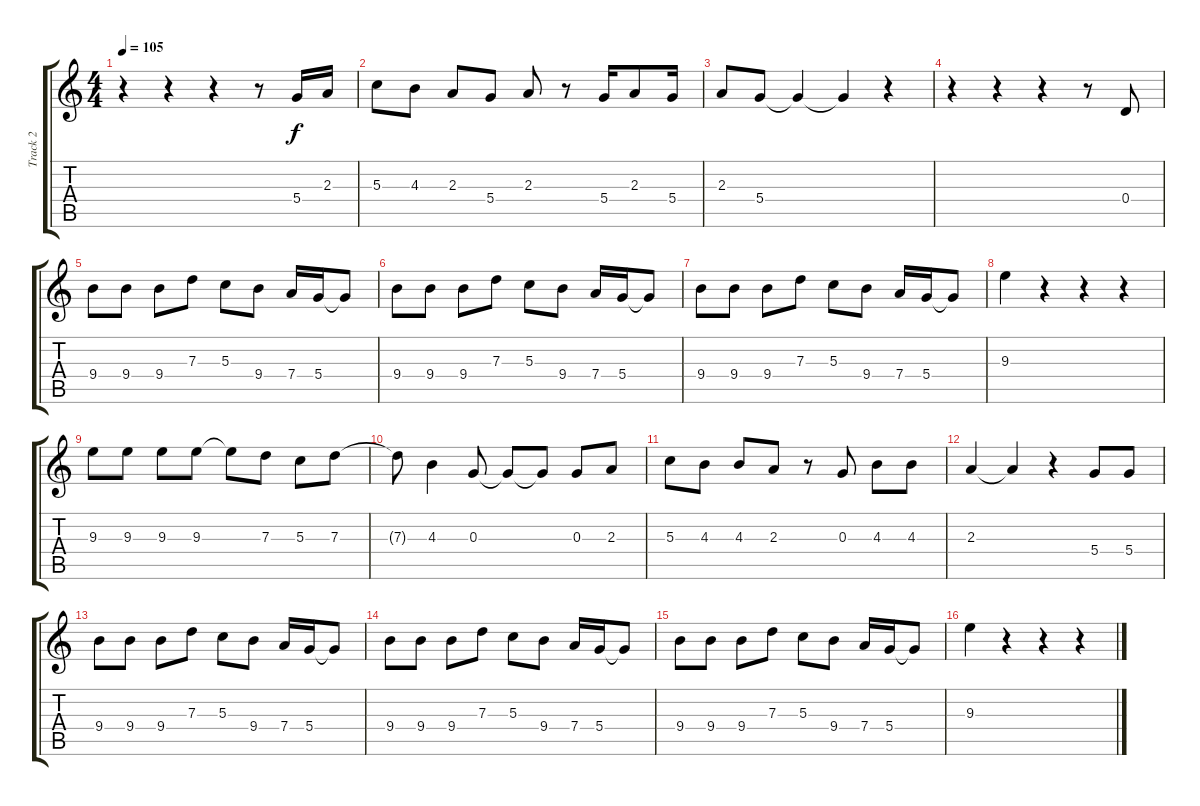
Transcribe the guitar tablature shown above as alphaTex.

\track ("Track 2" "Track 2") {instrument harmonica}
\staff {score tabs}
\tuning (E5 B4 G4 D4 A3 E3) {hide}
\ts (4 4)
\tempo 105
\clef g2
\ks c
r.4{dy f} r.4 r.4 r.8 5.4.16 2.3.16 |
5.3.8 4.3.8 2.3.8 5.4.8 2.3.8 r.8 5.4.16 2.3.8 5.4.16 |
2.3.8 5.4.8 5.4{t}.4 5.4{t}.4 r.4 |
r.4 r.4 r.4 r.8 0.4.8 |
9.4.8 9.4.8 9.4.8 7.3.8 5.3.8 9.4.8 7.4.16 5.4.16 5.4{t}.8 |
9.4.8 9.4.8 9.4.8 7.3.8 5.3.8 9.4.8 7.4.16 5.4.16 5.4{t}.8 |
9.4.8 9.4.8 9.4.8 7.3.8 5.3.8 9.4.8 7.4.16 5.4.16 5.4{t}.8 |
9.3.4 r.4 r.4 r.4 |
9.3.8 9.3.8 9.3.8 9.3.8 9.3{t}.8 7.3.8 5.3.8 7.3.8 |
7.3{t}.8 4.3.4 0.3.8 0.3{t}.8 0.3{t}.8 0.3.8 2.3.8 |
5.3.8 4.3.8 4.3.8 2.3.8 r.8 0.3.8 4.3.8 4.3.8 |
2.3.4 2.3{t}.4 r.4 5.4.8 5.4.8 |
9.4.8 9.4.8 9.4.8 7.3.8 5.3.8 9.4.8 7.4.16 5.4.16 5.4{t}.8 |
9.4.8 9.4.8 9.4.8 7.3.8 5.3.8 9.4.8 7.4.16 5.4.16 5.4{t}.8 |
9.4.8 9.4.8 9.4.8 7.3.8 5.3.8 9.4.8 7.4.16 5.4.16 5.4{t}.8 |
9.3.4 r.4 r.4 r.4
